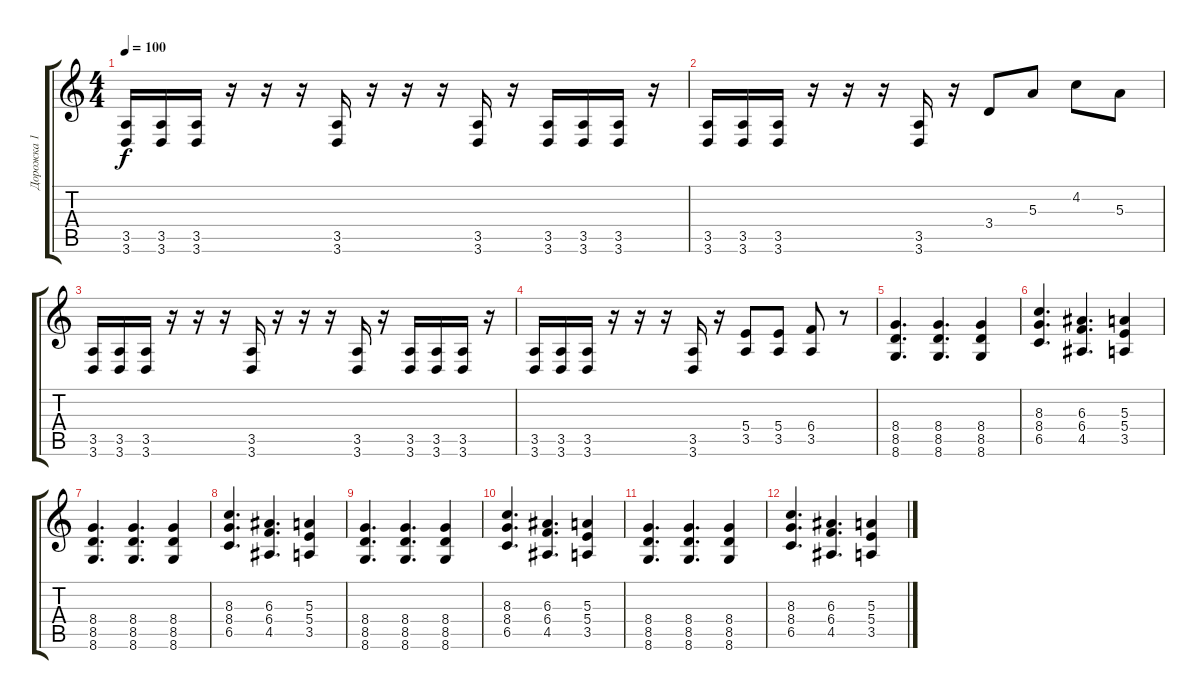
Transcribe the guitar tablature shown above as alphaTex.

\track ("Дорожка 1" "Дорожка 1") {instrument distortionguitar}
\staff {score tabs}
\tuning (Db4 Ab3 E3 B2 Gb2 B1) {hide}
\ts (4 4)
\tempo 100
\clef g2
\ks c
(3.5 3.6).16{dy f} (3.5 3.6).16 (3.5 3.6).16 r.16 r.16 r.16 (3.5 3.6).16 r.16 r.16 r.16 (3.5 3.6).16 r.16 (3.5 3.6).16 (3.5 3.6).16 (3.5 3.6).16 r.16 |
(3.5 3.6).16 (3.5 3.6).16 (3.5 3.6).16 r.16 r.16 r.16 (3.5 3.6).16 r.16 3.4.8 5.3.8 4.2.8 5.3.8 |
(3.5 3.6).16 (3.5 3.6).16 (3.5 3.6).16 r.16 r.16 r.16 (3.5 3.6).16 r.16 r.16 r.16 (3.5 3.6).16 r.16 (3.5 3.6).16 (3.5 3.6).16 (3.5 3.6).16 r.16 |
(3.5 3.6).16 (3.5 3.6).16 (3.5 3.6).16 r.16 r.16 r.16 (3.5 3.6).16 r.16 (5.4 3.5).8 (5.4 3.5).8 (6.4 3.5).8 r.8 |
(8.4 8.5 8.6).4{d} (8.4 8.5 8.6).4{d} (8.4 8.5 8.6).4 |
(8.3 8.4 6.5).4{d} (6.3 6.4 4.5).4{d} (5.3 5.4 3.5).4 |
(8.4 8.5 8.6).4{d} (8.4 8.5 8.6).4{d} (8.4 8.5 8.6).4 |
(8.3 8.4 6.5).4{d} (6.3 6.4 4.5).4{d} (5.3 5.4 3.5).4 |
(8.4 8.5 8.6).4{d} (8.4 8.5 8.6).4{d} (8.4 8.5 8.6).4 |
(8.3 8.4 6.5).4{d} (6.3 6.4 4.5).4{d} (5.3 5.4 3.5).4 |
(8.4 8.5 8.6).4{d} (8.4 8.5 8.6).4{d} (8.4 8.5 8.6).4 |
(8.3 8.4 6.5).4{d} (6.3 6.4 4.5).4{d} (5.3 5.4 3.5).4
